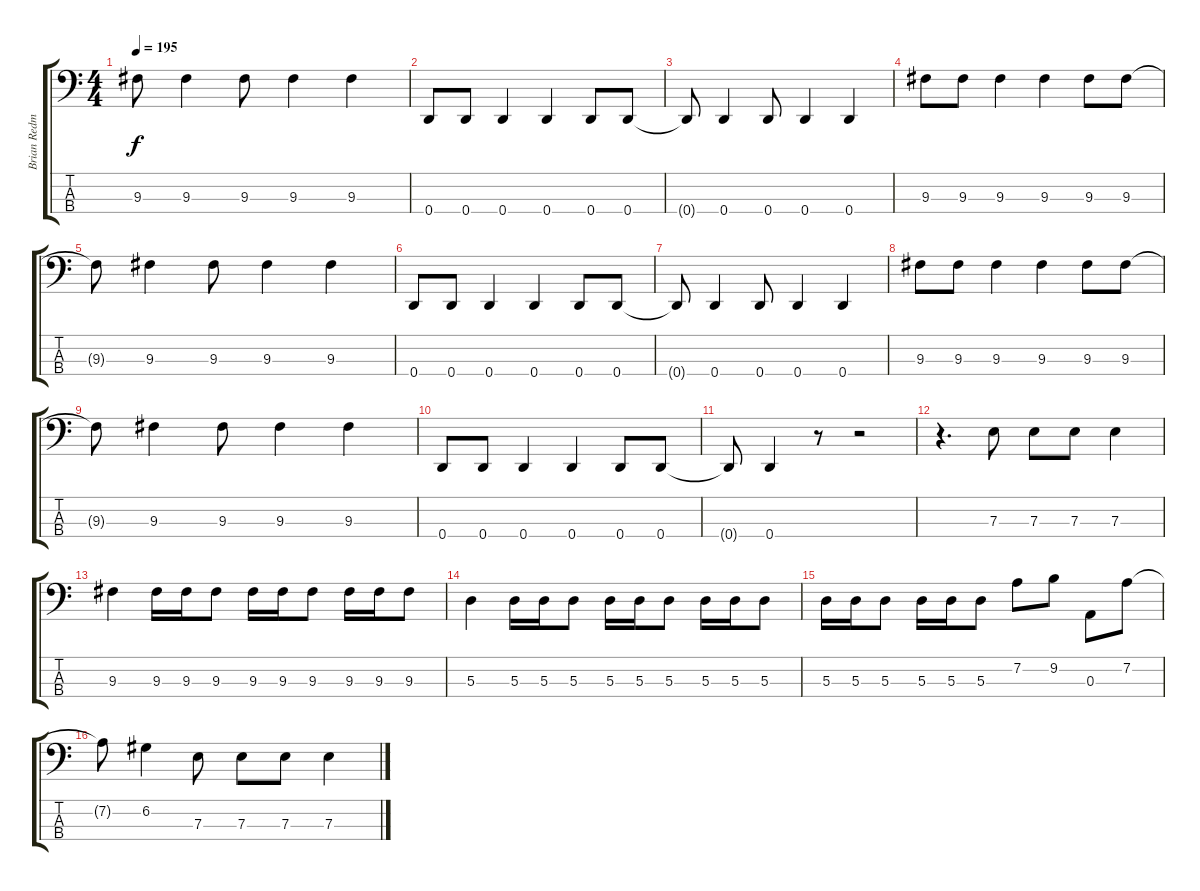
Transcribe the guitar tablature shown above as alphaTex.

\track ("Brian Redman" "Brian Redm") {instrument electricbassfinger}
\staff {score tabs}
\tuning (G2 D2 A1 D1) {hide}
\ts (4 4)
\tempo 195
\clef f4
\ks c
9.3{t}.8{dy f} 9.3.4 9.3.8 9.3.4 9.3.4 |
0.4.8 0.4.8 0.4.4 0.4.4 0.4.8 0.4.8 |
0.4{t}.8 0.4.4 0.4.8 0.4.4 0.4.4 |
9.3.8 9.3.8 9.3.4 9.3.4 9.3.8 9.3.8 |
9.3{t}.8 9.3.4 9.3.8 9.3.4 9.3.4 |
0.4.8 0.4.8 0.4.4 0.4.4 0.4.8 0.4.8 |
0.4{t}.8 0.4.4 0.4.8 0.4.4 0.4.4 |
9.3.8 9.3.8 9.3.4 9.3.4 9.3.8 9.3.8 |
9.3{t}.8 9.3.4 9.3.8 9.3.4 9.3.4 |
0.4.8 0.4.8 0.4.4 0.4.4 0.4.8 0.4.8 |
0.4{t}.8 0.4.4 r.8 r.2 |
r.4{d} 7.3.8 7.3.8 7.3.8 7.3.4 |
9.3.4 9.3.16 9.3.16 9.3.8 9.3.16 9.3.16 9.3.8 9.3.16 9.3.16 9.3.8 |
5.3.4 5.3.16 5.3.16 5.3.8 5.3.16 5.3.16 5.3.8 5.3.16 5.3.16 5.3.8 |
5.3.16 5.3.16 5.3.8 5.3.16 5.3.16 5.3.8 7.2.8 9.2.8 0.3.8 7.2.8 |
7.2{t}.8 6.2.4 7.3.8 7.3.8 7.3.8 7.3.4
